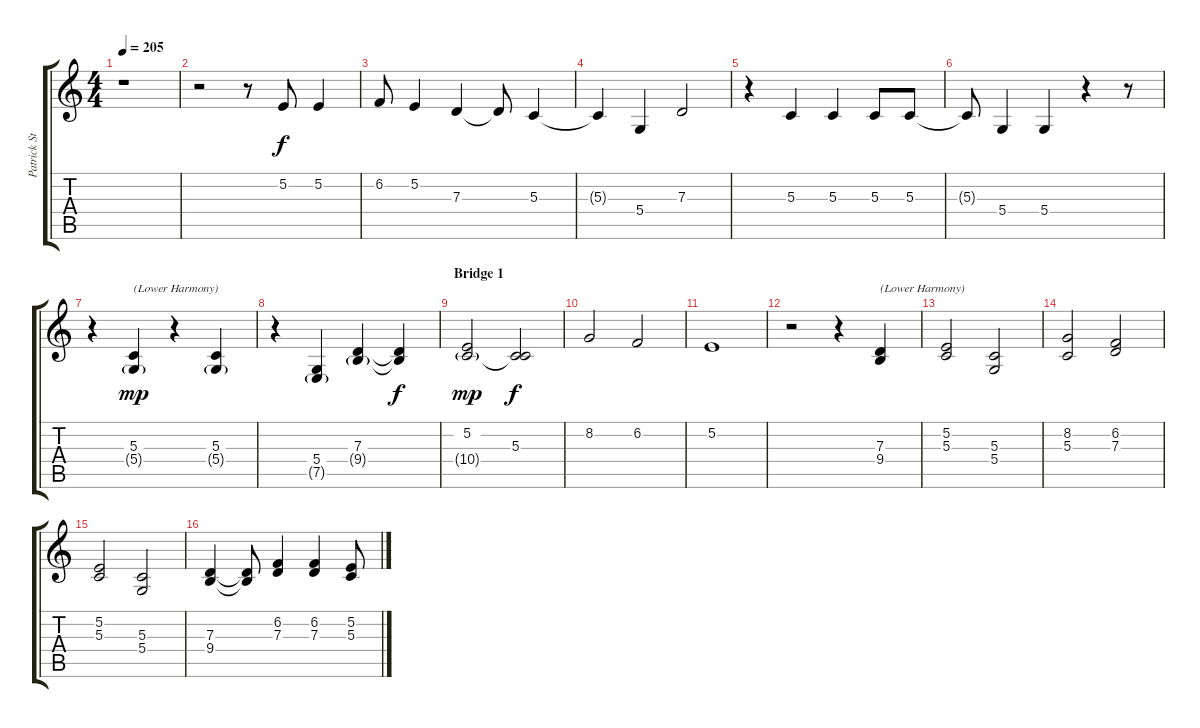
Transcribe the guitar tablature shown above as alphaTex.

\track ("Patrick Stump (Lead Vocal and Harmonies)" "Patrick St") {instrument clarinet}
\staff {score tabs}
\tuning (E4 B3 G3 D3 A2 E2) {hide}
\ts (4 4)
\tempo 205
\clef g2
\ks c
r.1{dy f} |
r.2 r.8 5.2.8 5.2.4 |
6.2.8 5.2.4 7.3.4 7.3{t}.8 5.3.4 |
5.3{t}.4 5.4.4 7.3.2 |
r.4 5.3.4 5.3.4 5.3.8 5.3.8 |
5.3{t}.8 5.4.4 5.4.4 r.4 r.8 |
r.4 (5.3 5.4{g}).4{txt "(Lower Harmony)" dy mp} r.4 (5.3 5.4{g}).4 |
r.4 (5.4 7.5{g}).4 (7.3 9.4{g}).4 (7.3{t} 9.4{t}).4{dy f} |
\section ("" "Bridge 1")
(5.2 10.4{g}).2{dy mp} (5.3 10.4{t}).2{dy f} |
8.2.2 6.2.2 |
5.2.1 |
r.2 r.4 (7.3 9.4).4{txt "(Lower Harmony)"} |
(5.2 5.3).2 (5.3 5.4).2 |
(8.2 5.3).2 (6.2 7.3).2 |
(5.2 5.3).2 (5.3 5.4).2 |
(7.3 9.4).4 (7.3{t} 9.4{t}).8 (6.2 7.3).4 (6.2 7.3).4 (5.2 5.3).8
